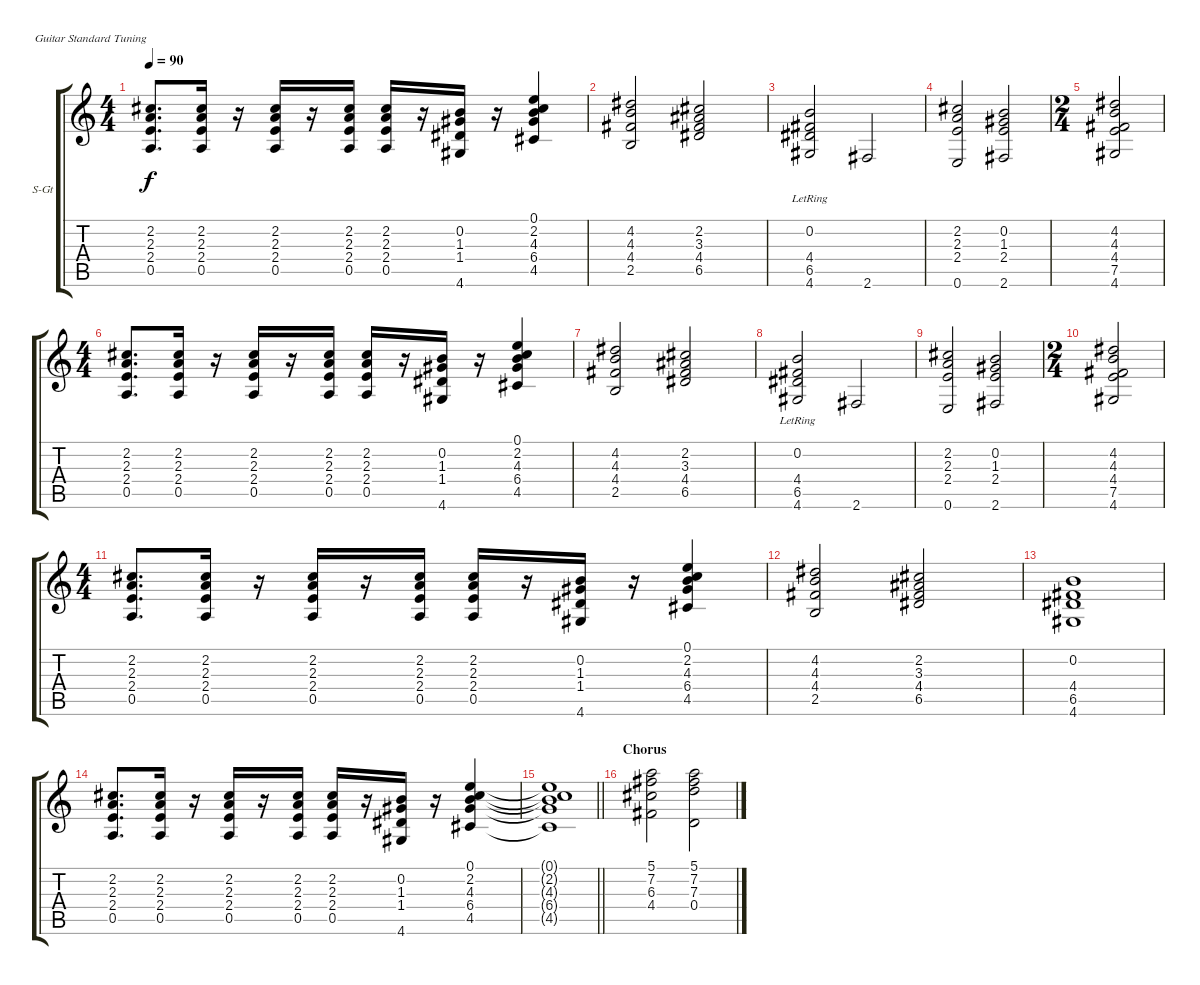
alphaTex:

\bracketExtendMode groupsimilarinstruments
\firstSystemTrackNameOrientation horizontal
\otherSystemsTrackNameOrientation horizontal
\track ("Synth 4" "S-Gt") {multiBarRest instrument synthbrass1}
\staff {score tabs}
\tuning (E4 B3 G3 D3 A2 E2)
\displaytranspose 12
\ts (4 4)
\beaming (8 2 2 2 2)
\tempo 90
\clef g2
\ks c
(2.2 2.3 2.4 0.5).8{d dy f} (2.2 2.3 2.4 0.5).16 r.16 (2.2 2.3 2.4 0.5).16 r.16 (2.2 2.3 2.4 0.5).16 (2.2 2.3 2.4 0.5).16 r.16 (0.2 1.3 1.4 4.6).16 r.16 (0.1 2.2 4.3 6.4 4.5).4 |
(4.2 4.3 4.4 2.5).2 (2.2 3.3 4.4 6.5).2 |
(0.2{lr} 4.4{lr} 6.5{lr} 4.6).2 2.6.2 |
(2.2 2.3 2.4 0.6).2 (0.2 1.3 2.4 2.6).2 |
\ts (2 4)
\beaming (8 2 2)
(4.2 4.3 4.4 7.5 4.6).2 |
\ts (4 4)
\beaming (8 2 2 2 2)
(2.2 2.3 2.4 0.5).8{d} (2.2 2.3 2.4 0.5).16 r.16 (2.2 2.3 2.4 0.5).16 r.16 (2.2 2.3 2.4 0.5).16 (2.2 2.3 2.4 0.5).16 r.16 (0.2 1.3 1.4 4.6).16 r.16 (0.1 2.2 4.3 6.4 4.5).4 |
(4.2 4.3 4.4 2.5).2 (2.2 3.3 4.4 6.5).2 |
(0.2{lr} 4.4{lr} 6.5{lr} 4.6).2 2.6.2 |
(2.2 2.3 2.4 0.6).2 (0.2 1.3 2.4 2.6).2 |
\ts (2 4)
\beaming (8 2 2)
(4.2 4.3 4.4 7.5 4.6).2 |
\ts (4 4)
\beaming (8 2 2 2 2)
(2.2 2.3 2.4 0.5).8{d} (2.2 2.3 2.4 0.5).16 r.16 (2.2 2.3 2.4 0.5).16 r.16 (2.2 2.3 2.4 0.5).16 (2.2 2.3 2.4 0.5).16 r.16 (0.2 1.3 1.4 4.6).16 r.16 (0.1 2.2 4.3 6.4 4.5).4 |
(4.2 4.3 4.4 2.5).2 (2.2 3.3 4.4 6.5).2 |
(0.2 4.4 6.5 4.6).1 |
(2.2 2.3 2.4 0.5).8{d} (2.2 2.3 2.4 0.5).16 r.16 (2.2 2.3 2.4 0.5).16 r.16 (2.2 2.3 2.4 0.5).16 (2.2 2.3 2.4 0.5).16 r.16 (0.2 1.3 1.4 4.6).16 r.16 (0.1 2.2 4.3 6.4 4.5).4 |
\barLineRight lightlight
(0.1{t} 2.2{t} 4.3{t} 6.4{t} 4.5{t}).1 |
\section ("" "Chorus")
(5.1 7.2 6.3 4.4).2 (5.1 7.2 7.3 0.4).2
